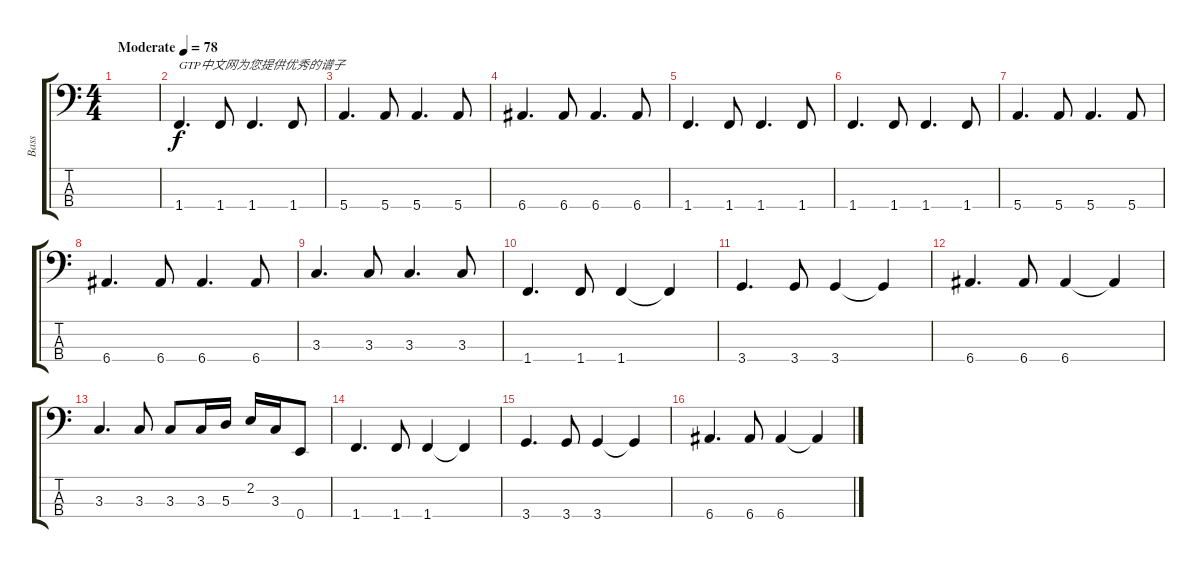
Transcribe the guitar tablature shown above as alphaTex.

\track ("Bass" "Bass") {instrument electricbassfinger}
\staff {score tabs}
\tuning (G2 D2 A1 E1) {hide}
\ts (4 4)
\tempo (78 "Moderate")
\clef f4
\ks c
|
1.4.4{d txt "GTP中文网为您提供优秀的谱子"} 1.4.8 1.4.4{d} 1.4.8 |
5.4.4{d} 5.4.8 5.4.4{d} 5.4.8 |
6.4.4{d} 6.4.8 6.4.4{d} 6.4.8 |
1.4.4{d} 1.4.8 1.4.4{d} 1.4.8 |
1.4.4{d} 1.4.8 1.4.4{d} 1.4.8 |
5.4.4{d} 5.4.8 5.4.4{d} 5.4.8 |
6.4.4{d} 6.4.8 6.4.4{d} 6.4.8 |
3.3.4{d} 3.3.8 3.3.4{d} 3.3.8 |
1.4.4{d} 1.4.8 1.4.4 1.4{t}.4 |
3.4.4{d} 3.4.8 3.4.4 3.4{t}.4 |
6.4.4{d} 6.4.8 6.4.4 6.4{t}.4 |
3.3.4{d} 3.3.8 3.3.8 3.3.16 5.3.16 2.2.16 3.3.16 0.4.8 |
1.4.4{d} 1.4.8 1.4.4 1.4{t}.4 |
3.4.4{d} 3.4.8 3.4.4 3.4{t}.4 |
6.4.4{d} 6.4.8 6.4.4 6.4{t}.4
